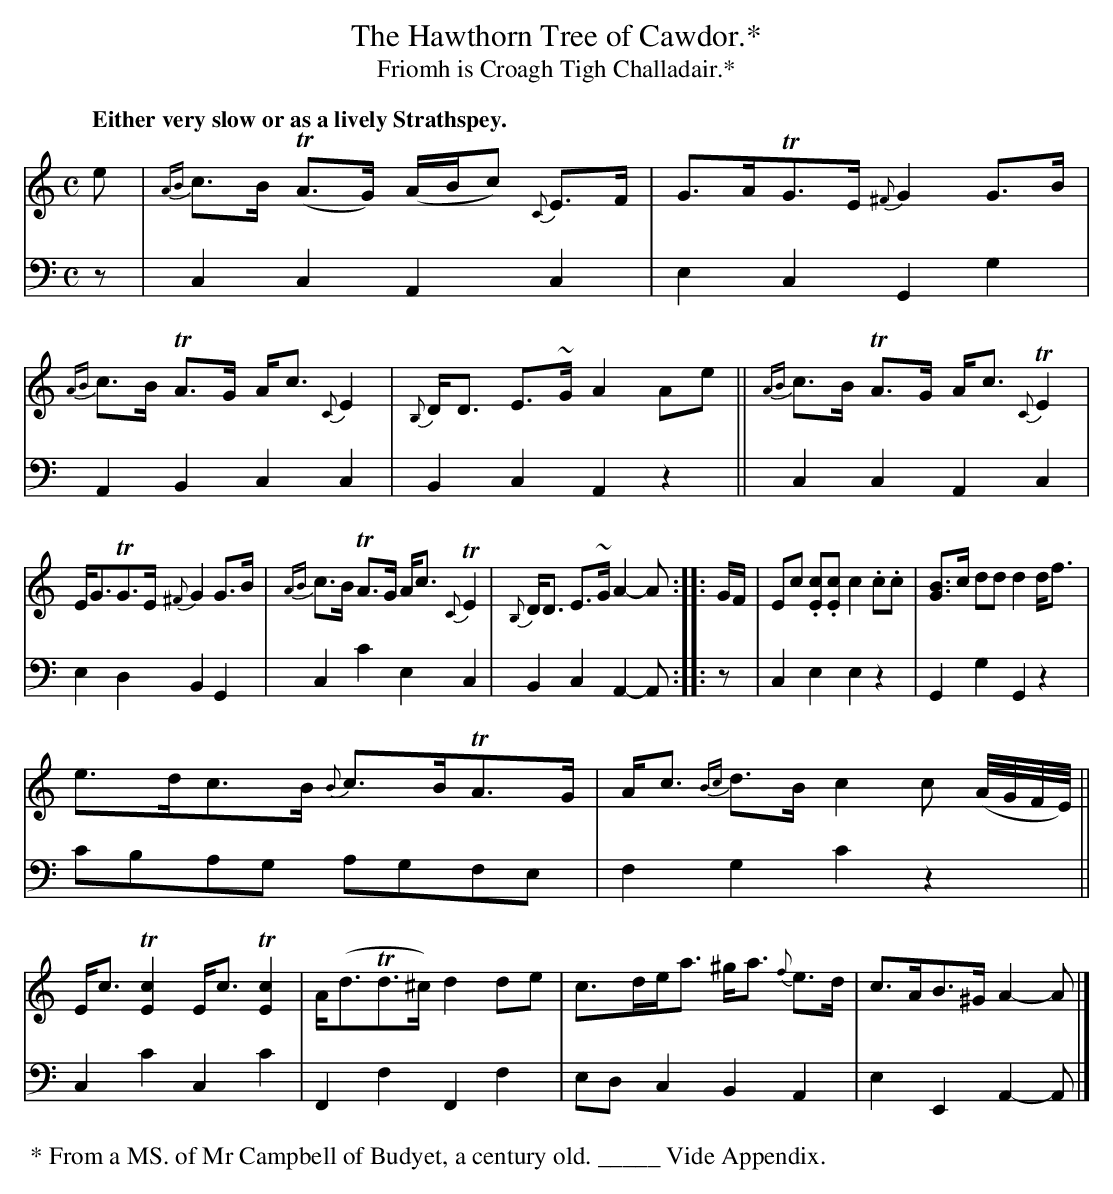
X:1
T: The Hawthorn Tree of Cawdor.*
T: Friomh is Croagh Tigh Challadair.*
M: C
L: 1/8
Q: "Either very slow or as a lively Strathspey."
K: C	% ending on Am
V: 1 staves=2
e |\
{AB}c>B (TA>G)  (A/B/c) {C}E>F | G>ATG>E {^F}G2 G>B |\
{AB}c>B TA>G A<c {C}E2 | {B,}D<D E>~G A2 Ae ||\
{AB}c>B TA>G A<c {C}TE2 |
E<GTG>E {^F}G2 G>B |\
{AB}c>B TA>G A<c {C}TE2 | {B,}D<D E>~G A2-A :: G/F/ |\
Ec .[cE].[cE] c2 .c.c | [BG]>c dd d2 d<f |
e>dc>B {B}c>BTA>G | A<c {Bc}d>B c2 c (A//G//F//E//) ||\
E<c T[c2E2] E<c T[c2E2] | A<(dTd>^c) d2 de |\
c>de<a ^g<a {f}e>d | c>AB>^G  A2-A |]
V: 2 clef=bass middle=d
z | c2c2 A2c2 | e2c2 G2g2 | A2B2 c2c2 | B2c2 A2z2 || c2c2 A2c2 |
e2d2 B2G2 | c2c'2 e2c2 | B2c2 A2-A :: z | c2e2 e2z2 | G2g2 G2z2 | c'bag agfe |
f2g2 c'2z2 || c2c'2 c2c'2 | F2f2 F2f2 | edc2 B2A2 | e2E2 A2-A |]
